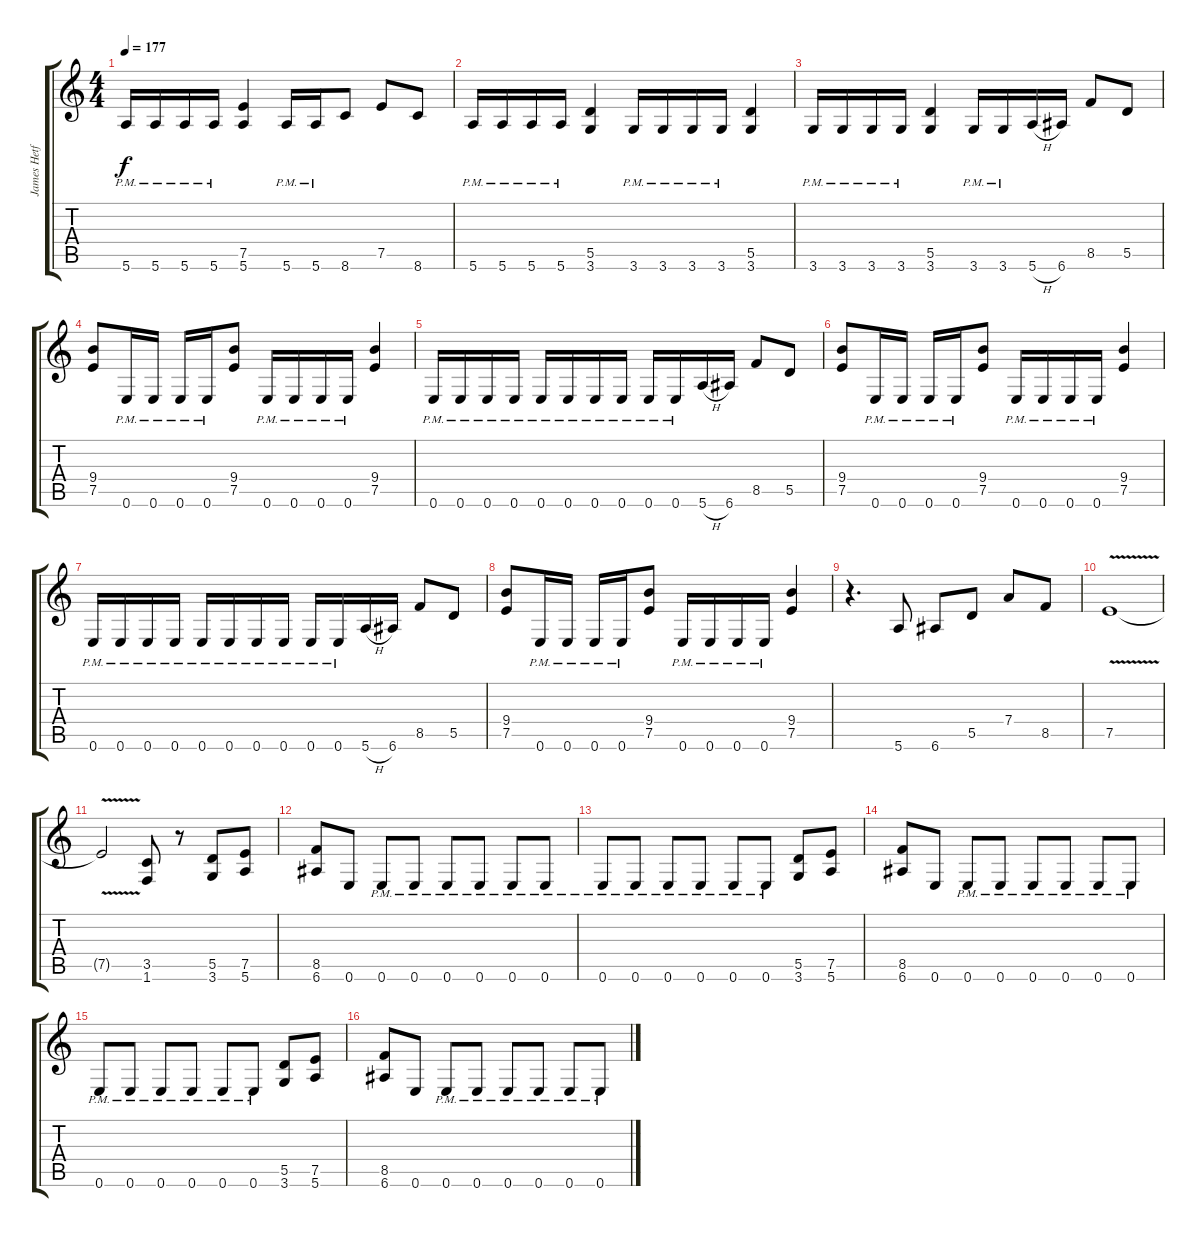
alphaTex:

\track ("James Hetfield" "James Hetf") {instrument distortionguitar}
\staff {score tabs}
\tuning (E4 B3 G3 D3 A2 E2) {hide}
\ts (4 4)
\tempo 177
\clef g2
\ks c
5.6{pm}.16{dy f} 5.6{pm}.16 5.6{pm}.16 5.6{pm}.16 (7.5 5.6).4 5.6{pm}.16 5.6{pm}.16 8.6.8 7.5.8 8.6.8 |
5.6{pm}.16 5.6{pm}.16 5.6{pm}.16 5.6{pm}.16 (5.5 3.6).4 3.6{pm}.16 3.6{pm}.16 3.6{pm}.16 3.6{pm}.16 (5.5 3.6).4 |
3.6{pm}.16 3.6{pm}.16 3.6{pm}.16 3.6{pm}.16 (5.5 3.6).4 3.6{pm}.16 3.6{pm}.16 5.6{h}.16 6.6.16 8.5.8 5.5.8 |
(9.4 7.5).8 0.6{pm}.16 0.6{pm}.16 0.6{pm}.16 0.6{pm}.16 (9.4 7.5).8 0.6{pm}.16 0.6{pm}.16 0.6{pm}.16 0.6{pm}.16 (9.4 7.5).4 |
0.6{pm}.16 0.6{pm}.16 0.6{pm}.16 0.6{pm}.16 0.6{pm}.16 0.6{pm}.16 0.6{pm}.16 0.6{pm}.16 0.6{pm}.16 0.6{pm}.16 5.6{h}.16 6.6.16 8.5.8 5.5.8 |
(9.4 7.5).8 0.6{pm}.16 0.6{pm}.16 0.6{pm}.16 0.6{pm}.16 (9.4 7.5).8 0.6{pm}.16 0.6{pm}.16 0.6{pm}.16 0.6{pm}.16 (9.4 7.5).4 |
0.6{pm}.16 0.6{pm}.16 0.6{pm}.16 0.6{pm}.16 0.6{pm}.16 0.6{pm}.16 0.6{pm}.16 0.6{pm}.16 0.6{pm}.16 0.6{pm}.16 5.6{h}.16 6.6.16 8.5.8 5.5.8 |
(9.4 7.5).8 0.6{pm}.16 0.6{pm}.16 0.6{pm}.16 0.6{pm}.16 (9.4 7.5).8 0.6{pm}.16 0.6{pm}.16 0.6{pm}.16 0.6{pm}.16 (9.4 7.5).4 |
r.4{d} 5.6.8 6.6.8 5.5.8 7.4.8 8.5.8 |
7.5{v}.1 |
7.5{t}.2 (3.5 1.6).8 r.8 (5.5 3.6).8 (7.5 5.6).8 |
(8.5 6.6).8 0.6.8 0.6{pm}.8 0.6{pm}.8 0.6{pm}.8 0.6{pm}.8 0.6{pm}.8 0.6{pm}.8 |
0.6{pm}.8 0.6{pm}.8 0.6{pm}.8 0.6{pm}.8 0.6{pm}.8 0.6{pm}.8 (5.5 3.6).8 (7.5 5.6).8 |
(8.5 6.6).8 0.6.8 0.6{pm}.8 0.6{pm}.8 0.6{pm}.8 0.6{pm}.8 0.6{pm}.8 0.6{pm}.8 |
0.6{pm}.8 0.6{pm}.8 0.6{pm}.8 0.6{pm}.8 0.6{pm}.8 0.6{pm}.8 (5.5 3.6).8 (7.5 5.6).8 |
(8.5 6.6).8 0.6.8 0.6{pm}.8 0.6{pm}.8 0.6{pm}.8 0.6{pm}.8 0.6{pm}.8 0.6{pm}.8
